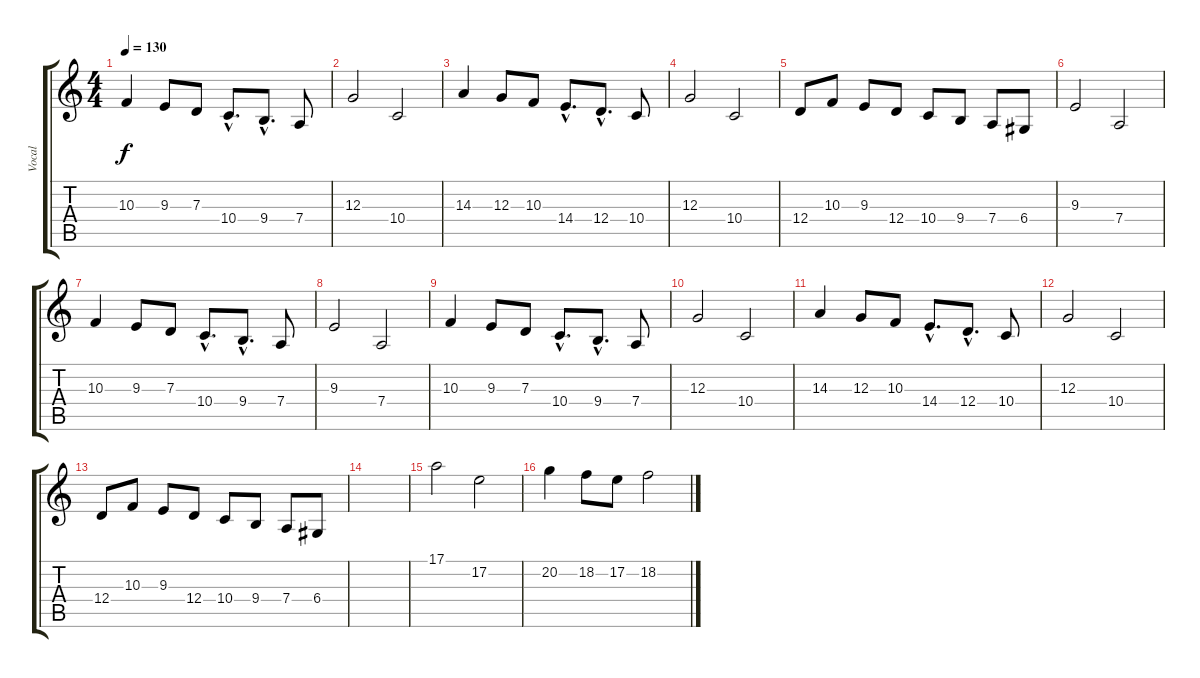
\track ("Vocal" "Vocal") {instrument trumpet}
\staff {score tabs}
\tuning (E4 B3 G3 D3 A2 E2) {hide}
\ts (4 4)
\tempo 130
\clef g2
\ks c
10.3.4{dy f} 9.3.8 7.3.8 10.4{hac}.8{d} 9.4{hac}.8{d} 7.4.8 |
12.3.2 10.4.2 |
14.3.4 12.3.8 10.3.8 14.4{hac}.8{d} 12.4{hac}.8{d} 10.4.8 |
12.3.2 10.4.2 |
12.4.8 10.3.8 9.3.8 12.4.8 10.4.8 9.4.8 7.4.8 6.4.8 |
9.3.2 7.4.2 |
10.3.4 9.3.8 7.3.8 10.4{hac}.8{d} 9.4{hac}.8{d} 7.4.8 |
9.3.2 7.4.2 |
10.3.4 9.3.8 7.3.8 10.4{hac}.8{d} 9.4{hac}.8{d} 7.4.8 |
12.3.2 10.4.2 |
14.3.4 12.3.8 10.3.8 14.4{hac}.8{d} 12.4{hac}.8{d} 10.4.8 |
12.3.2 10.4.2 |
12.4.8 10.3.8 9.3.8 12.4.8 10.4.8 9.4.8 7.4.8 6.4.8 |
|
17.1.2 17.2.2 |
20.2.4 18.2.8 17.2.8 18.2.2
